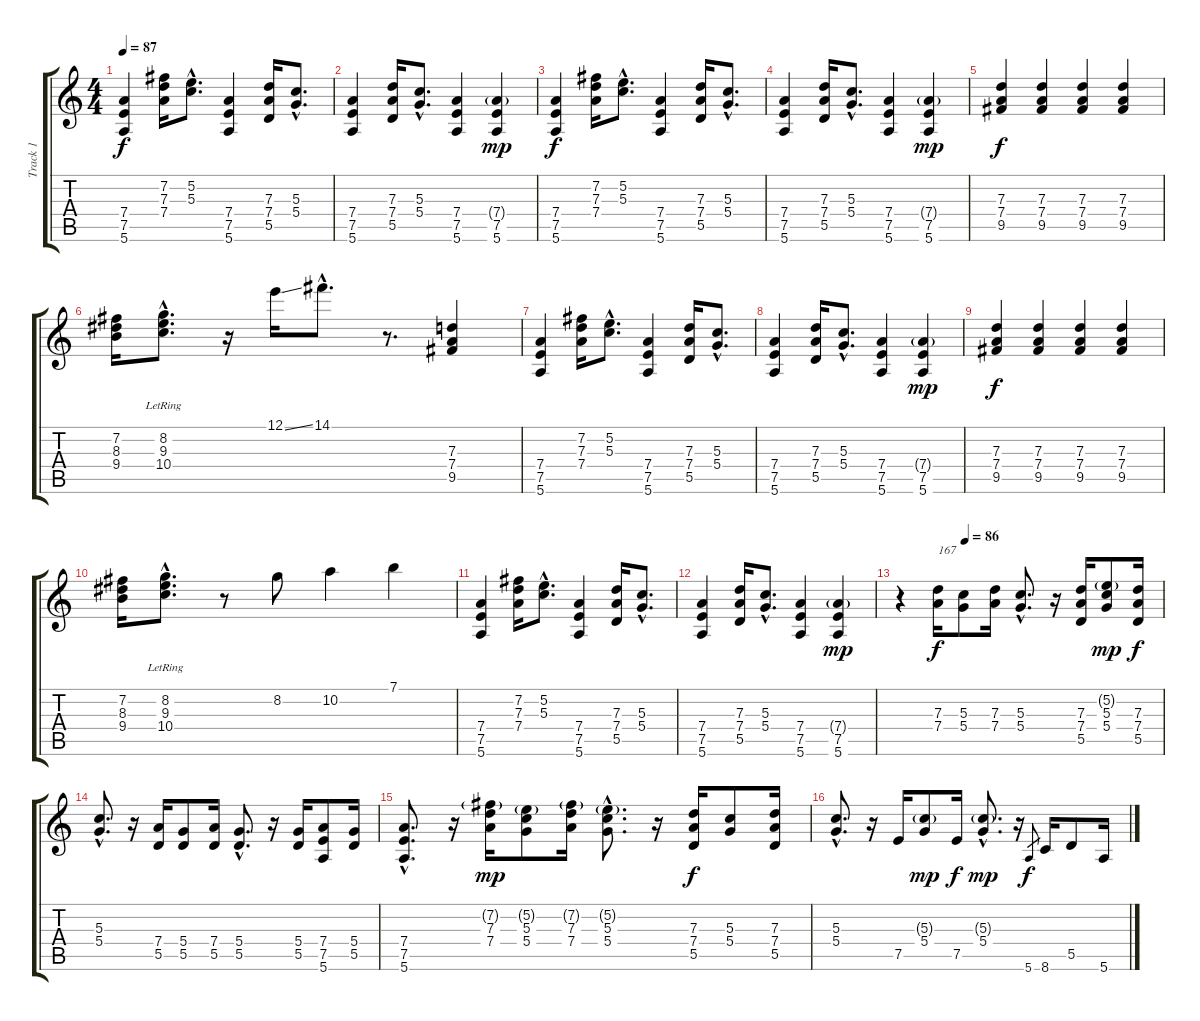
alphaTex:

\track ("Track 1" "Track 1") {instrument overdrivenguitar}
\staff {score tabs}
\tuning (E4 B3 G3 D3 A2 E2) {hide}
\ts (4 4)
\tempo 87
\clef g2
\ks c
(7.4 7.5 5.6).4{dy f} (7.2 7.3 7.4).16 (5.2{hac} 5.3{hac}).8{d} (7.4 7.5 5.6).4 (7.3 7.4 5.5).16 (5.3{hac} 5.4{hac}).8{d} |
(7.4 7.5 5.6).4 (7.3 7.4 5.5).16 (5.3{hac} 5.4{hac}).8{d} (7.4 7.5 5.6).4 (7.4{g} 7.5 5.6).4{dy mp} |
(7.4 7.5 5.6).4{dy f} (7.2 7.3 7.4).16 (5.2{hac} 5.3{hac}).8{d} (7.4 7.5 5.6).4 (7.3 7.4 5.5).16 (5.3{hac} 5.4{hac}).8{d} |
(7.4 7.5 5.6).4 (7.3 7.4 5.5).16 (5.3{hac} 5.4{hac}).8{d} (7.4 7.5 5.6).4 (7.4{g} 7.5 5.6).4{dy mp} |
(7.3 7.4 9.5).4{dy f} (7.3 7.4 9.5).4 (7.3 7.4 9.5).4 (7.3 7.4 9.5).4 |
(7.2 8.3 9.4).16 (8.2{hac lr} 9.3{hac} 10.4{hac lr}).8{d} r.16 12.1{ss}.16 14.1{hac}.8{d} r.8{d} (7.3 7.4 9.5).4 |
(7.4 7.5 5.6).4 (7.2 7.3 7.4).16 (5.2{hac} 5.3{hac}).8{d} (7.4 7.5 5.6).4 (7.3 7.4 5.5).16 (5.3{hac} 5.4{hac}).8{d} |
(7.4 7.5 5.6).4 (7.3 7.4 5.5).16 (5.3{hac} 5.4{hac}).8{d} (7.4 7.5 5.6).4 (7.4{g} 7.5 5.6).4{dy mp} |
(7.3 7.4 9.5).4{dy f} (7.3 7.4 9.5).4 (7.3 7.4 9.5).4 (7.3 7.4 9.5).4 |
(7.2 8.3 9.4).16 (8.2{hac lr} 9.3{hac} 10.4{hac lr}).8{d} r.8 8.2.8 10.2.4 7.1.4 |
(7.4 7.5 5.6).4 (7.2 7.3 7.4).16 (5.2{hac} 5.3{hac}).8{d} (7.4 7.5 5.6).4 (7.3 7.4 5.5).16 (5.3{hac} 5.4{hac}).8{d} |
(7.4 7.5 5.6).4 (7.3 7.4 5.5).16 (5.3{hac} 5.4{hac}).8{d} (7.4 7.5 5.6).4 (7.4{g} 7.5 5.6).4{dy mp} |
\tempo (86 0.25)
r.4 (7.3 7.4).16{txt "167" dy f instrument electricguitarjazz} (5.3 5.4).8 (7.3 7.4).16 (5.3{hac} 5.4{hac}).8{d} r.16 (7.3 7.4 5.5).16 (5.2{g} 5.3 5.4).8{dy mp} (7.3 7.4 5.5).16{dy f} |
(5.3{hac} 5.4{hac}).8{d} r.16 (7.4 5.5).16 (5.4 5.5).8 (7.4 5.5).16 (5.4{hac} 5.5{hac}).8{d} r.16 (5.4 5.5).16 (7.4 7.5 5.6).8 (5.4 5.5).16 |
(7.4{hac} 7.5{hac} 5.6{hac}).8{d} r.16 (7.2{g} 7.3 7.4).16{dy mp} (5.2{g} 5.3 5.4).8 (7.2{g} 7.3 7.4).16 (5.2{g hac} 5.3{hac} 5.4{hac}).8{d} r.16 (7.3 7.4 5.5).16{dy f} (5.3 5.4).8 (7.3 7.4 5.5).16 |
(5.3{hac} 5.4{hac}).8{d} r.16 7.5.16 (5.3{g} 5.4).8{dy mp} 7.5.16{dy f} (5.3{g hac} 5.4{hac}).8{d dy mp} r.16 5.6.8{gr dy f} 8.6.16 5.5.8 5.6.16
